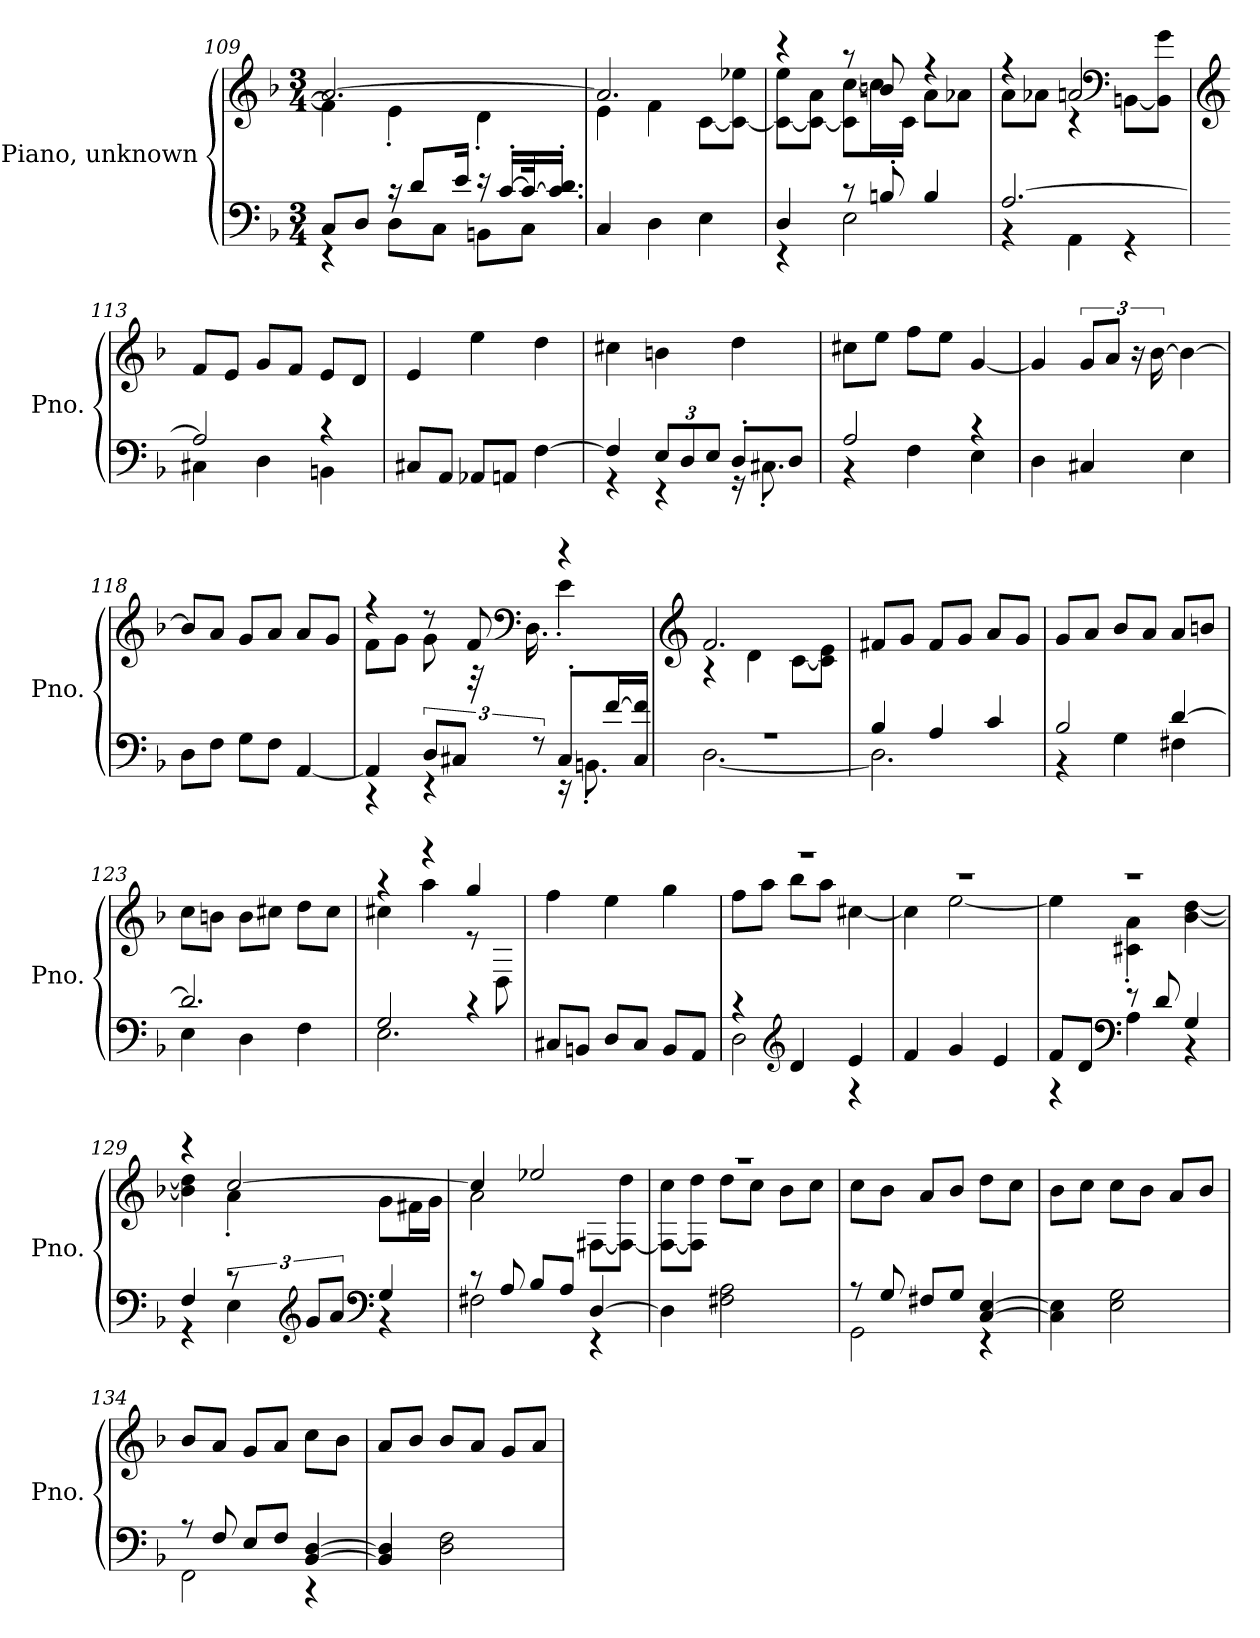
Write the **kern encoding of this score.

**kern	**kern
*part1	*part1
*staff2	*staff1
*I"Piano, unknown	*
*I'Pno.	*
!!LO:LB:g=z
*clefF4	*clefG2
*k[b-]	*k[b-]
*M3/4	*M3/4
=109	=109
*^	*^
8C/L	4r	2.a/_	4f\]
8D/J	.	.	.
16r	8D\L	.	4e'\
8d/L	.	.	.
.	8C\J	.	.
16e/Jk	.	.	.
16r	8BBn\L	.	4d'\
[16c'/LL	.	.	.
32c/K_	8C\J	.	.
16.c/]' 16.d/'JJ	.	.	.
*v	*v	*	*
=110	=110	=110
4C/	2.a/]	4e\
4D\	.	4f\
4E\	.	[8c\L
.	.	8c\_ 8ee-X\J
=111	=111	=111
*^	*	*
4D/	4r	4r	8c\_ 8ee\L
.	.	.	8c\_ 8a\J
8r	2E\	8r	8c\] [8cc\L
8Bn'/	.	8bn/	16cc\L]
.	.	.	16c\JJ
4B/	.	4r	8a\L
.	.	.	8a-X\J
=112	=112	=112	=112
[2.A/	4r	4r	8a\L
.	.	.	8a-X\J
.	4AA\	2an/	4r
*	*	*clefF4	*
.	4r	.	[8BBn\L
.	.	.	8BB\] 8g\J
*	*	*v	*v
!!LO:LB:g=z
=113	=113	=113
*	*	*clefG2
2A/]	4C#X\	8f/L
.	.	8e/J
.	4D\	8g/L
.	.	8f/J
4r	4BBn\	8e/L
.	.	8d/J
*v	*v	*
=114	=114
8C#X/L	4e/
8AA/J	.
8AA-X/L	4ee\
8AAn/J	.
[4F\	4dd\
=115	=115
*^	*
4F/]	4r	4cc#X\
*Xbrackettup	*	*
12E/L	4r	4bn\
12D/	.	.
12E/J	.	.
8D'/L	16r	4dd\
.	8.C#X'\	.
8D/J	.	.
=116	=116	=116
2A/	4r	8cc#X\L
.	.	8ee\J
.	4F\	8ff\L
.	.	8ee\J
4r	4E\	[4g/
*v	*v	*
=117	=117
4D\	4g/]
4C#X/	12g/L
.	12a/J
.	24r
.	[24b-\
4E\	4b-\_
=118	=118
8D\L	8b-/L]
8F\J	8a/J
8G\L	8g/L
8F\J	8a/J
[4AA/	8a/L
.	8g/J
!!LO:PB:g=z
=119	=119
*^	*^
4AA/]	4r	4r	8f\L
.	.	.	8g\J
*brackettup	*	*	*
12D/L	4r	8r	8g\
12C#X/J	.	.	.
.	.	8f/	32r
*	*	*clefF4	*
.	.	.	16.D\
12r	.	.	.
8C#'/L	16r	4r	4e'\
.	8.BBn'\	.	.
[16f/L	.	.	.
16C#/ 16f/]JJ	.	.	.
=120	=120	=120	=120
*	*	*clefG2	*
2.r	[2.D\	2.f/	4r
.	.	.	4d\
.	.	.	[8c\L
.	.	.	8c\] 8e\J
*	*	*v	*v
=121	=121	=121
4B-/	2.D\]	8f#X/L
.	.	8g/J
4A/	.	8f#/L
.	.	8g/J
4c/	.	8a/L
.	.	8g/J
=122	=122	=122
2B-/	4r	8g/L
.	.	8a/J
.	4G\	8b-/L
.	.	8a/J
[4d/	4F#X\	8a/L
.	.	8bn/J
=123	=123	=123
2.d/]	4E\	8cc\L
.	.	8bn\J
.	4D\	8b\L
.	.	8cc#X\J
.	4F\	8dd\L
.	.	8cc#\J
!!LO:LB:g=z
=124	=124	=124
*	*	*^
2G/	2.E\	4r	4cc#X\
.	.	4r	4aa\
4r	.	4gg/	8r
.	.	.	8D\
*v	*v	*	*
*	*v	*v
=125	=125
8C#X/L	4ff\
8BBn/J	.
8D/L	4ee\
8C#/J	.
8BB/L	4gg\
8AA/J	.
=126	=126
*^	*^
4r	2D\	2.r	8ff\L
.	.	.	8aa\J
*clefG2	*	*	*
4d/	.	.	8bb-\L
.	.	.	8aa\J
4e/	4r	.	[4cc#X\
*v	*v	*	*
=127	=127	=127
4f/	2.r	4cc#\]
4g/	.	[2ee\
4e/	.	.
=128	=128	=128
*^	*	*
8f/L	4r	2.r	4ee\]
8d/J	.	.	.
*clefF4	*	*	*
8r	4A\	.	4c#X\' 4a\'
8d/	.	.	.
4G/	4r	.	[4b-\ [4dd\
!!LO:LB:g=z	!!
=129	=129	=129	=129
4F/	4r	4r	4b-\] 4dd\]
12r	4E\	[2cc/	4a'\
*clefG2	*	*	*
12g/L	.	.	.
12a/J	.	.	.
*clefF4	*	*	*
4G/	4r	.	8g\L
.	.	.	16f#X\L
.	.	.	16g\JJ
=130	=130	=130	=130
8r	2F#X\	4cc/]	2a\
8A/	.	.	.
8B-/L	.	2ee-X/	.
8A/J	.	.	.
[4D/	4r	.	[8F#X\L
.	.	.	8F#\_ 8dd\J
*v	*v	*	*
=131	=131	=131
4D\]	2.r	8F#\_ 8cc\L
.	.	8F#\] 8dd\J
2F#X\ 2A\	.	8dd\L
.	.	8cc\J
.	.	8b-\L
.	.	8cc\J
*	*v	*v
=132	=132
*^	*
8r	2GG\	8cc\L
8G/	.	8b-\J
8F#X/L	.	8a/L
8G/J	.	8b-/J
[4C/ [4E/	4r	8dd\L
.	.	8cc\J
*v	*v	*
=133	=133
4C\] 4E\]	8b-\L
.	8cc\J
2E\ 2G\	8cc\L
.	8b-\J
.	8a/L
.	8b-/J
!!LO:LB:g=z
=134	=134
*^	*
8r	2FF\	8b-/L
8F/	.	8a/J
8E/L	.	8g/L
8F/J	.	8a/J
[4BB-/ [4D/	4r	8cc\L
.	.	8b-\J
*v	*v	*
=135	=135
4BB-/] 4D/]	8a/L
.	8b-/J
2D\ 2F\	8b-/L
.	8a/J
.	8g/L
.	8a/J
=	=
*-	*-
